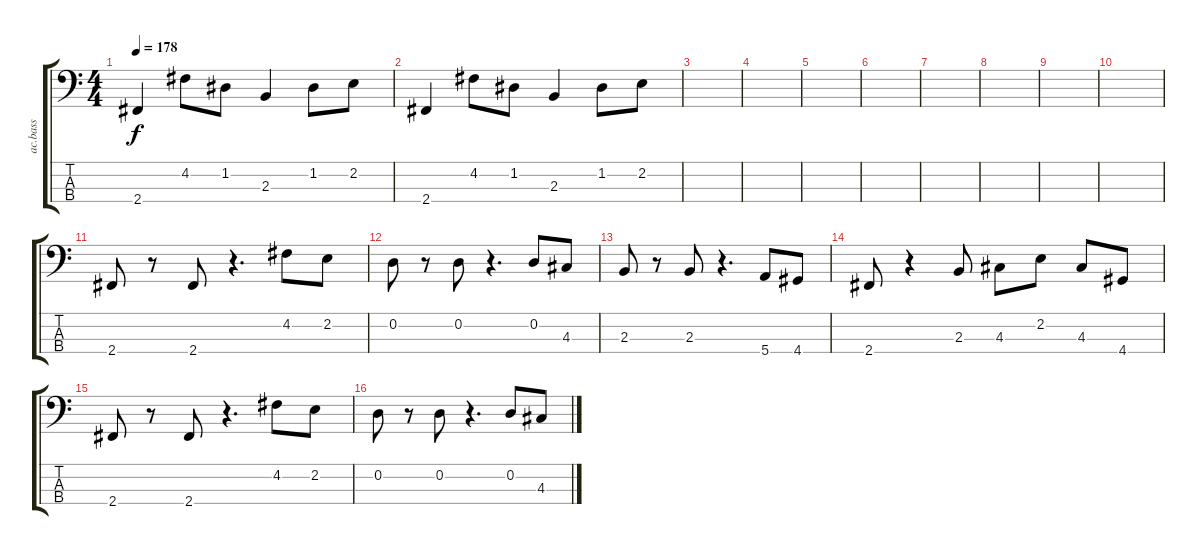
\track ("ac.bass" "ac.bass") {instrument acousticbass}
\staff {score tabs}
\tuning (G2 D2 A1 E1) {hide}
\ts (4 4)
\tempo 178
\clef f4
\ks c
2.4.4{dy f} 4.2.8 1.2.8 2.3.4 1.2.8 2.2.8 |
2.4.4 4.2.8 1.2.8 2.3.4 1.2.8 2.2.8 |
|
|
|
|
|
|
|
|
2.4.8 r.8 2.4.8 r.4{d} 4.2.8 2.2.8 |
0.2.8 r.8 0.2.8 r.4{d} 0.2.8 4.3.8 |
2.3.8 r.8 2.3.8 r.4{d} 5.4.8 4.4.8 |
2.4.8 r.4 2.3.8 4.3.8 2.2.8 4.3.8 4.4.8 |
2.4.8 r.8 2.4.8 r.4{d} 4.2.8 2.2.8 |
0.2.8 r.8 0.2.8 r.4{d} 0.2.8 4.3.8
